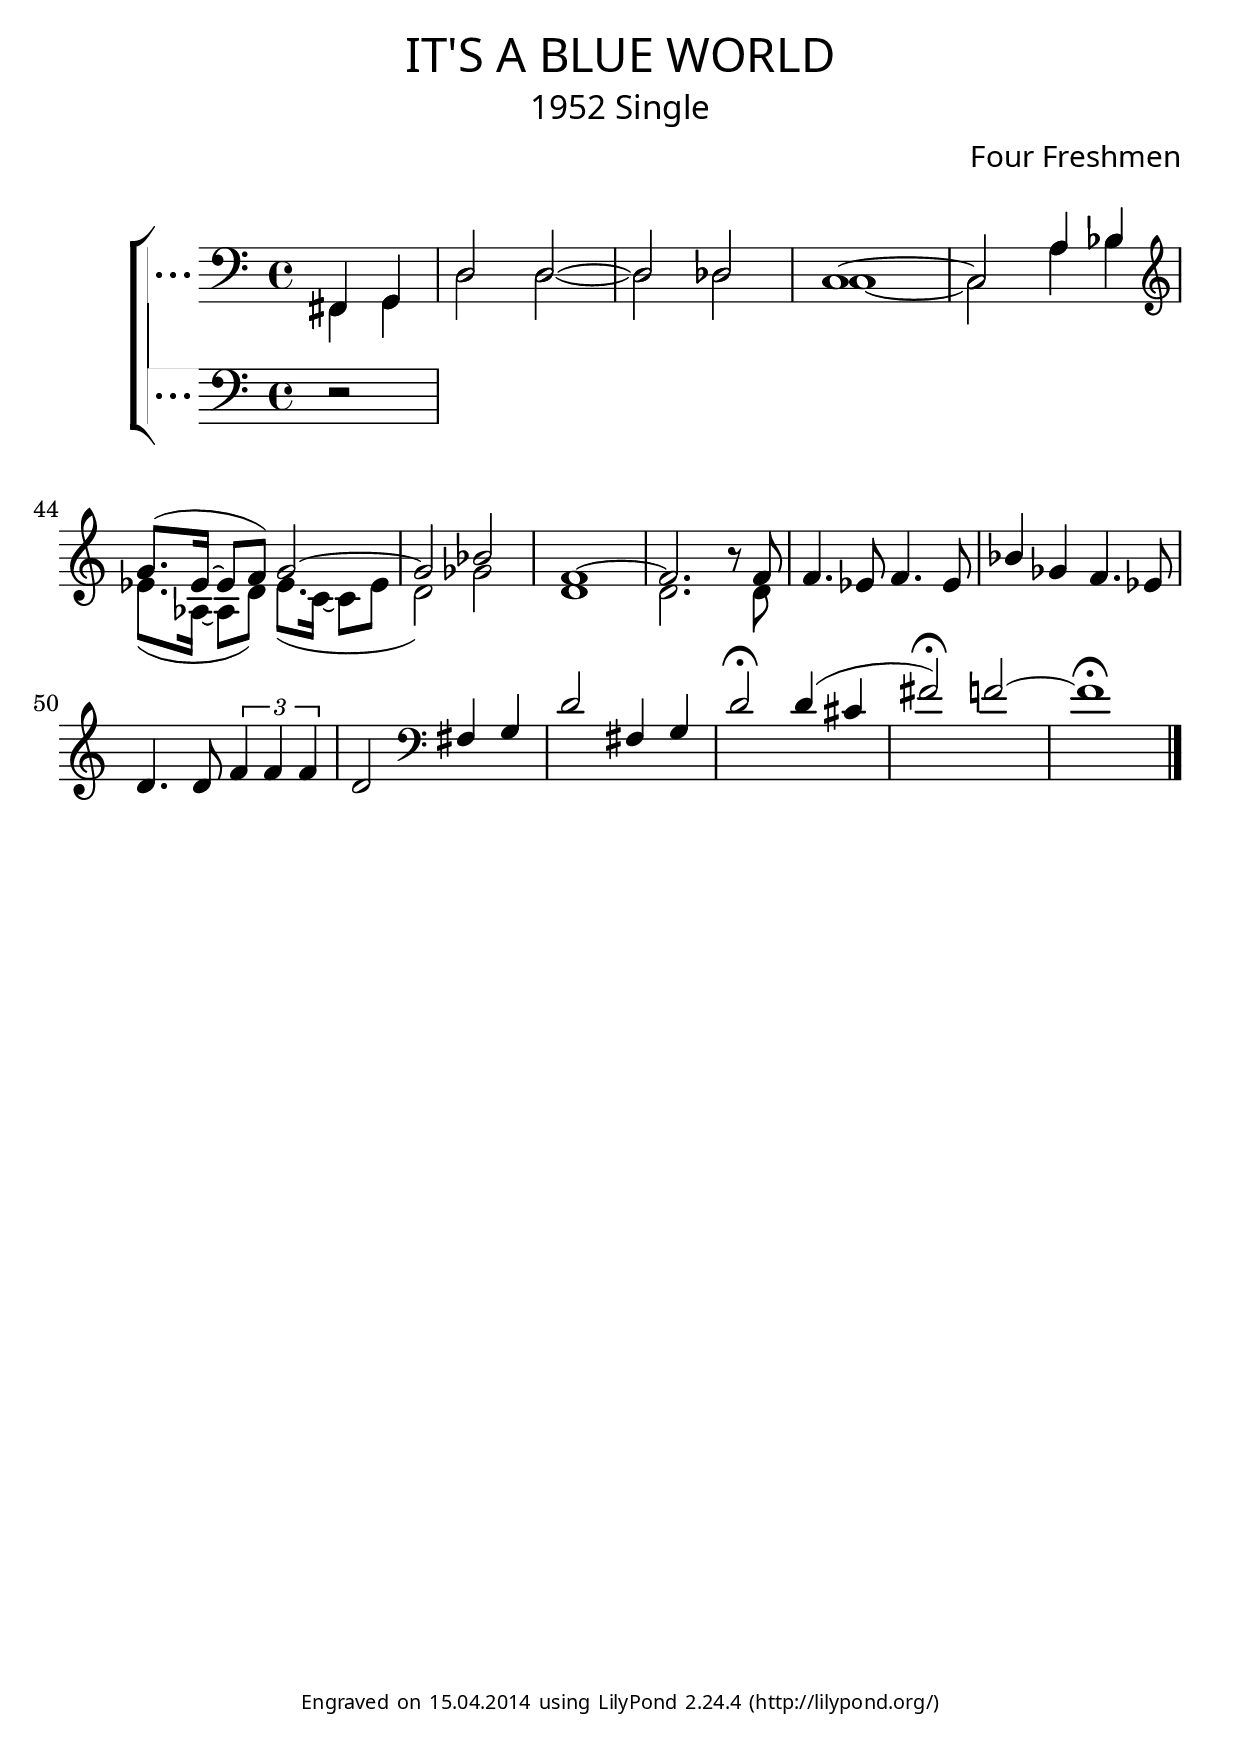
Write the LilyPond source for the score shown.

\version "2.18.2"


date = "15.04.2014"

\header {
  title = \markup { \override #'(font-name . "JohnSans Medium Pro") "IT'S A BLUE WORLD" }
  subtitle = \markup { \override #'(font-name . "JohnSans Medium Pro") "1952 Single" }
  composer = \markup { \override #'(font-name . "JohnSans Medium Pro") "Four Freshmen" }
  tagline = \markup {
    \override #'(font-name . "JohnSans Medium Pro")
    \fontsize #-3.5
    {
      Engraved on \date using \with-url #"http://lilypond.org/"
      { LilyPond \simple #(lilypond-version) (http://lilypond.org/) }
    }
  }
}

#(set-global-staff-size 26)
\paper {
  markup-system-spacing #'padding = #3
}

\include "deutsch.ly"

%% http://lsr.dsi.unimi.it/LSR/Item?id=336
%% see also http://code.google.com/p/lilypond/issues/detail?id=1228

%% Usage:
%%   \new Staff \with {
%%     \override RestCollision.positioning-done = #merge-rests-on-positioning
%%   } << \somevoice \\ \othervoice >>
%% or (globally):
%%   \layout {
%%     \context {
%%       \Staff
%%       \override RestCollision.positioning-done = #merge-rests-on-positioning
%%     }
%%   } 
%%
%% Limitations:
%% - only handles two voices
%% - does not handle multi-measure/whole-measure rests

#(define (rest-score r)
   (let ((score 0)
         (yoff (ly:grob-property-data r 'Y-offset))
         (sp (ly:grob-property-data r 'staff-position)))
     (if (number? yoff)
         (set! score (+ score 2))
         (if (eq? yoff 'calculation-in-progress)
             (set! score (- score 3))))
     (and (number? sp)
          (<= 0 2 sp)
          (set! score (+ score 2))
          (set! score (- score (abs (- 1 sp)))))
     score))

#(define (merge-rests-on-positioning grob)
   (let* ((can-merge #f)
          (elts (ly:grob-object grob 'elements))
          (num-elts (and (ly:grob-array? elts)
                         (ly:grob-array-length elts)))
          (two-voice? (= num-elts 2)))
     (if two-voice?
         (let* ((v1-grob (ly:grob-array-ref elts 0))
                (v2-grob (ly:grob-array-ref elts 1))
                (v1-rest (ly:grob-object v1-grob 'rest))
                (v2-rest (ly:grob-object v2-grob 'rest)))
           (and
            (ly:grob? v1-rest)
            (ly:grob? v2-rest)	     	   
            (let* ((v1-duration-log (ly:grob-property v1-rest 'duration-log))
                   (v2-duration-log (ly:grob-property v2-rest 'duration-log))
                   (v1-dot (ly:grob-object v1-rest 'dot))
                   (v2-dot (ly:grob-object v2-rest 'dot))
                   (v1-dot-count (and (ly:grob? v1-dot)
                                      (ly:grob-property v1-dot 'dot-count -1)))
                   (v2-dot-count (and (ly:grob? v2-dot)
                                      (ly:grob-property v2-dot 'dot-count -1))))
              (set! can-merge
                    (and 
                     (number? v1-duration-log)
                     (number? v2-duration-log)
                     (= v1-duration-log v2-duration-log)
                     (eq? v1-dot-count v2-dot-count)))
              (if can-merge
                  ;; keep the rest that looks best:
                  (let* ((keep-v1? (>= (rest-score v1-rest)
                                       (rest-score v2-rest)))
                         (rest-to-keep (if keep-v1? v1-rest v2-rest))
                         (dot-to-kill (if keep-v1? v2-dot v1-dot)))
                    ;; uncomment if you're curious of which rest was chosen:
                    ;;(ly:grob-set-property! v1-rest 'color green)
                    ;;(ly:grob-set-property! v2-rest 'color blue)
                    (ly:grob-suicide! (if keep-v1? v2-rest v1-rest))
                    (if (ly:grob? dot-to-kill)
                        (ly:grob-suicide! dot-to-kill))
                    (ly:grob-set-property! rest-to-keep 'direction 0)
                    (ly:rest::y-offset-callback rest-to-keep)))))))
     (if can-merge
         #t
         (ly:rest-collision::calc-positioning-done grob))))


global = {
  \key c \major
  \time 4/4
}

soprano = \relative c {
  \set Score.markFormatter = #format-mark-box-letters
  %uvod
  \mark \default
  \set Score.skipTypesetting = ##t
  \partial 2
  e4 f |
  c'1 ~ |
  c2 a4 b |
  es1 ~ |
  es1\fermata |
  es1 ~ |
  es1\fermata | \bar "||"

  %kitica
  \mark \default
  fis,2 g |
  d'2d ~ |
  d des |
  c c ~ |
  %cudan takt
  c2 a4 b |
  g'2 g ~ |
  g2 ges |
  f1 ~ |
  f2. 
  \mark \default
  f4 |
  f4. es8 f4. es8 |
  f4. es8 ges4. f8 |
  d1 |
  d2. 
  \mark \default
  d4 |
  des4. c8 des4. c8 |
  des4 c es des |
  c1 |
  r2
  
  %kitica 2
  fis,4 g |
  d'4( b) d2 ~ |
  d2 des |
  c1 ~ |
  c2  a4 b |
  g'2 g ~ |
  g2 ges |
  f1 ~ |
  f2. r8 f8 |
  f4. es8 f4. es8 |
  f4 es ges4. f8 |
  d4. d8 \times 2/3 {f4 f f} |
  d2 fis,4 g |
  d'2 fis,4 g |
  d'2 d |
  b1 ~ |
  b2
  
  %kitica 3
  fis,4 g |
  d'2 d ~ |
  d2 des |
  c1 ~ |
  c2 a'4 b |
  \clef treble
  g'8. ( es16 ~ es8 f ) g2 ~ |
  g2 b |
  f1 ~ |
  f2. r8 f8 |
  f4. es8 f4. es8 |
  b'4 ges f4. es8 |
  d4. d8 \times 2/3 { f4 f f } |
  d2 \clef bass fis,4 g |
  d'2 fis,4 g |
  d'2\fermata d4 ( cis |
  fis2\fermata ) f2 ~ |
  f1\fermata \bar "|."
}
sopWords = \lyricmode {
  hi hi hi hi
}

alto = \relative c {
  r2 |
  r2 as'4 g |
  f1 |
  b1 ~ |
  b1 |
  b2 g |
  a1 |
  
  %kitica 1
  fis2 g |
  b2 b( |
  a2) a |
  a2 a( |
  g) 
  \mark \default
  a4 b |
  es2 es( |
  d2) d |
  d1 ~ |
  d2. d4 |
  d4. c8 d4. c8 |
  %provjeri des ili d
  des4. c8 des4. c8 |
  a2 ( c ) |
  b2. b4 |
  b4. b8 b4. a8 |
  b4 a h a |
  a1 |
  r2 
  
  %kitica 2
  
  \mark \default
  fis4 g |
  b4( g) b2( |
  a2) a |
  a4( b a2 |
  g2) a4 b |
  es2 es( |
  d2) d |
  d1 ~ |
  d2. r8 d8 |

  d4. c8 d4. c8 |
  des4 c des4. c8 |
  g 4. g8 \times 2/3 {d'4 d d} |
  h2 fis4 g |
  b2 fis4 g |
  b4( g) a2 |
  g1 ~ |
  g2
  
  %kitica3
  \set Score.skipTypesetting = ##f
  fis,4 g |
  d'2 d2 ~ |
  d2 des |
  c1 ~ |
  c2 a'4 b |
  es8. ( as,16 ~ as8 d ) es8. ( c16 ~ c8 es |
  d2 ) ges |
  d1 |
  d2. r8 d8 |


  
}
altoWords = \lyricmode {
  %ha ha ha ha
}

tenor = \relative c {
  r2 |
  r2 f4 es |
  des1 |
  des2 b'4 as |
  ges1 |
  c,1 ~ |
  c1 |
  
  %kitica 1
  fis2 g |
  g2 g ( |
  ges2 ) ges |
  f2 f ( |
  d2 ) a'4 b |
  
  c2 c ( |
  h ) h |
  b1 ~ |
  b2. b4 |
  b4. b8 b4. b8 |
  b4. b8 a4. a8 |
  f2 ( a ) |
  g2. g4 |
  as4. as8 ges4. f8 |
  ges4 ges ges e |
  es1 |
  r2 
  
  %kitica 2
  fis4 g |
  g4( es) g2( |
  ges2) ges |
  f4( ges f2 ~ |
  f2) a4 b |
  c2 c( |
  h2) h |
  b1 ~ |
  b2. r8 b8 |
  b4. b8 b4. b8 |
  b4 b b4. a8 |
  f4. f8 \times 2/3 {b 4 b b} |
  as2 fis4 g |
  g2 fis4 g |
  g4( es) ges2 |
  f1 ~ |
  f2 r2 |
}
tenorWords = \lyricmode {
  %hu hu hu hu
}

verse = \lyricmode {
  
  \override LyricText #'font-name = #"JohnSans Text Pro"
  \override LyricText #'font-size = #-2
  % Lyarics follow here.
  U __ _ _
  U __ _
  A __
  A __
  
  It's a blue world __
  With -- out you __
  It's a blue world __
  a -- lone __

  My days and nights
  That once were filled
  With hea -- ven

  With you a -- way
  How em -- pty they have grown

  It's a blue world
  From now on
  It's a through world
  For me

  The sea, the sky
  My heart and I
  Are all an indigo hue
  Without you
  It's a blue, blue
  World 
}

altoverse = \lyricmode {
  
  \override LyricText #'font-name = #"JohnSans Text Pro"
  \override LyricText #'font-size = #-2
  % Lyarics follow here.
  
  A __ _ U __ A
  __ A __ _ _
  
}

bass = \relative c {
  r2 |
  r1 |
  as1 |
  ges1 |
  h1 |
  f1 ~ |
  f1 |
  
  %kitica 1
  fis'2 g
  es2 es2 ~ |
  es es |
  d2 d (
  b2 ) a'4 b |
  
  as2 b ( |
  as ) as |
  g1 ~ |
  g2. g4 |
  g4. g8 g4. g8 |
  ges4. ges8 es4. es8 |
  b1 |
  f'2. f4 |
  f4. f8 es4. es8 |
  es4 es h a |
  f1 |
  r2
  
  %kitica 2
  fis'4 g |
  e4( c) e2( |
  es2) es |
  d4( es d2 |
  b2) a'4 b |
  as2 b2( |
  as2) as |
  g1 ~ |
  g2. r8 g8 |
  g4. g8 g4. g8 |
  ges4 ges es4. es8 %pitanje daj je osminka es?
  b4. b8 \times 2/3 {a'4 a a} |
  f2 fis4 g |
  e2 fis4 g |
  es4( c) es2 |
  d1 ~ |
  d2 r2 |
}
bassWords = \lyricmode {
  %ho ho ho ho
}

%\score {
%  \new ChoirStaff <<
%    \new Lyrics = "sopranos" \with {
%      % this is needed for lyrics above a staff
%      \override VerticalAxisGroup #'staff-affinity = #DOWN
%    }
%    \new Staff = "women" <<
%      \clef bass
%      \new Voice = "sopranos" {
%        \voiceOne
%        << \global \sopMusic >>
%      }
%      \new Voice = "altos" {
%        \voiceTwo
%        << \global \altoMusic >>
%      }
%    >>
%    \new Lyrics = "altos"
%    \new Lyrics = "tenors" \with {
%      % this is needed for lyrics above a staff
%      \override VerticalAxisGroup #'staff-affinity = #DOWN
%    }
%    \new Staff = "men" <<
%      \clef bass
%      \new Voice = "tenors" {
%        \voiceOne
%        << \global \tenorMusic >>
%      }
%      \new Voice = "basses" {
%        \voiceTwo << \global \bassMusic >>
%      }
%    >>
%    \new Lyrics = "basses"
%    %\context Lyrics = "sopranos" \lyricsto "sopranos" \sopWords
%    \context Lyrics = "altos" \lyricsto "altos" \altoWords
%    %\context Lyrics = "tenors" \lyricsto "tenors" \tenorWords
%    %\context Lyrics = "basses" \lyricsto "basses" \bassWords
%  >>
%  \layout {}
%  \midi { \tempo 4 = 72 }
%}

\score {
  \new ChoirStaff <<
    \new Staff \with {
      %midiInstrument = "choir aahs"
      instrumentName = \markup \center-column { \override #'(font-name . "JohnSans Medium Pro") \tiny "Soprano" \override #'(font-name . "JohnSans Medium Pro") \tiny "Alto" }
      \override RestCollision.positioning-done = #merge-rests-on-positioning
    } <<
      \new Voice = "soprano" { \clef bass \voiceOne \soprano }
      %\new Voice = "soprano" { \voiceOne \soprano }
      \new Voice = "alto" { \voiceTwo \alto }
    >>
    
    \new Lyrics \with {
      \override VerticalAxisGroup #'staff-affinity = #CENTER
    } \lyricsto "soprano" { \verse }
    
    \new Lyrics \with {
      \override VerticalAxisGroup #'staff-affinity = #CENTER
    } \lyricsto "alto" { \altoverse }
    
    \new Staff \with {
      %midiInstrument = "choir aahs"
      instrumentName = \markup \center-column { \override #'(font-name . "JohnSans Medium Pro") \tiny "Tenor" \override #'(font-name . "JohnSans Medium Pro") \tiny "Bass" }
      \override RestCollision.positioning-done = #merge-rests-on-positioning
    } <<
      \clef bass
      \new Voice = "tenor" { \voiceOne \tenor }
      \new Voice = "bass" { \voiceTwo \bass }
    >>
  >>
  \layout { }
  \midi {
    \context {
      \Score
      tempoWholesPerMinute = #(ly:make-moment 72 4)
    }
  }
}

